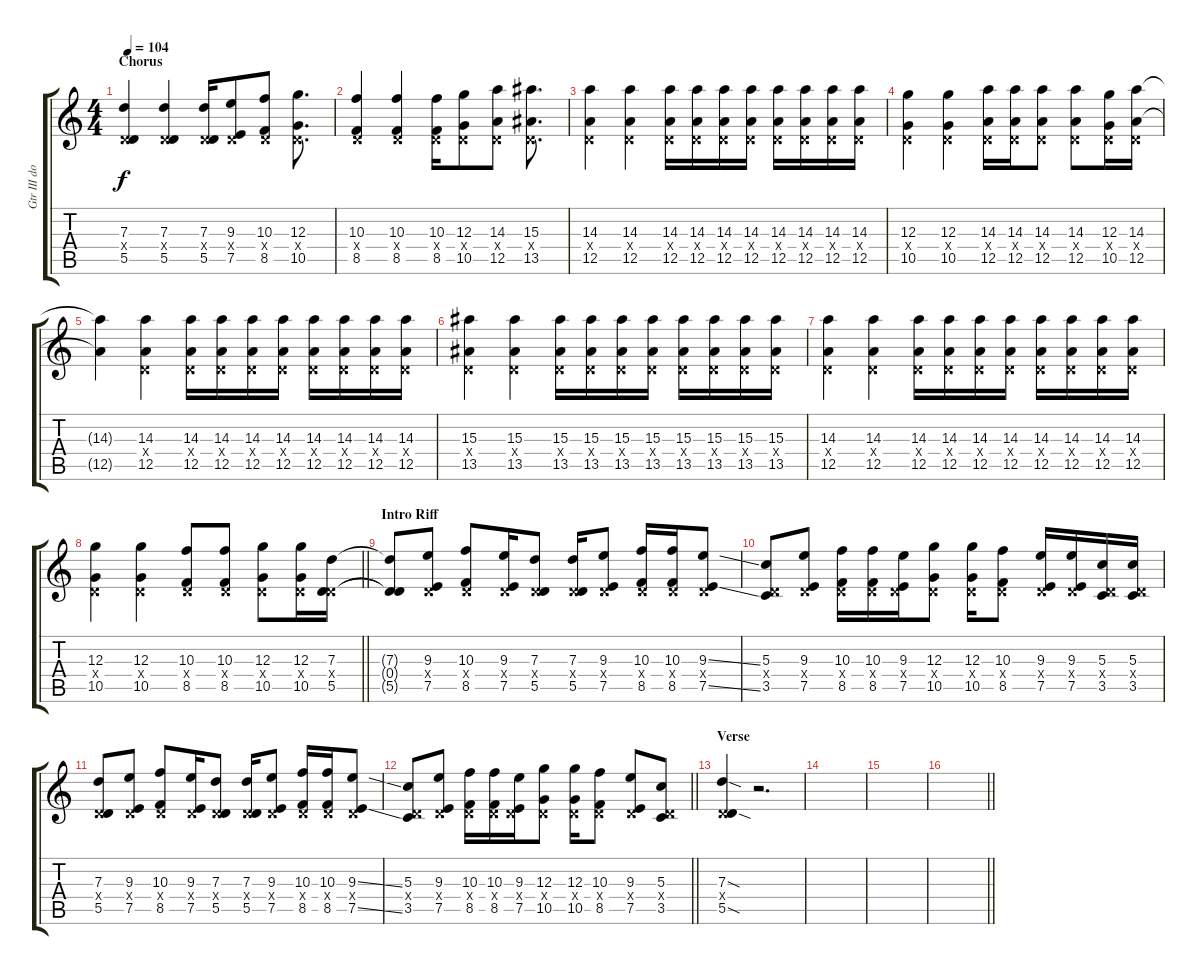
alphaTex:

\track ("Gtr III doubled" "Gtr III do") {instrument distortionguitar}
\staff {score tabs}
\tuning (E4 B3 G3 D3 A2 D2) {hide}
\ts (4 4)
\section ("" "Chorus")
\tempo 104
\clef g2
\ks c
(7.3 0.4{x} 5.5).4{dy f} (7.3 0.4{x} 5.5).4 (7.3 0.4{x} 5.5).16 (9.3 0.4{x} 7.5).8 (10.3 0.4{x} 8.5).8 (12.3 0.4{x} 10.5).8{d} |
(10.3 0.4{x} 8.5).4 (10.3 0.4{x} 8.5).4 (10.3 0.4{x} 8.5).16 (12.3 0.4{x} 10.5).8 (14.3 0.4{x} 12.5).8 (15.3 0.4{x} 13.5).8{d} |
(14.3 0.4{x} 12.5).4 (14.3 0.4{x} 12.5).4 (14.3 0.4{x} 12.5).16 (14.3 0.4{x} 12.5).16 (14.3 0.4{x} 12.5).16 (14.3 0.4{x} 12.5).16 (14.3 0.4{x} 12.5).16 (14.3 0.4{x} 12.5).16 (14.3 0.4{x} 12.5).16 (14.3 0.4{x} 12.5).16 |
(12.3 0.4{x} 10.5).4 (12.3 0.4{x} 10.5).4 (14.3 0.4{x} 12.5).16 (14.3 0.4{x} 12.5).16 (14.3 0.4{x} 12.5).8 (14.3 0.4{x} 12.5).8 (12.3 0.4{x} 10.5).16 (14.3 0.4{x} 12.5).16 |
(14.3{t} 12.5{t}).4 (14.3 0.4{x} 12.5).4 (14.3 0.4{x} 12.5).16 (14.3 0.4{x} 12.5).16 (14.3 0.4{x} 12.5).16 (14.3 0.4{x} 12.5).16 (14.3 0.4{x} 12.5).16 (14.3 0.4{x} 12.5).16 (14.3 0.4{x} 12.5).16 (14.3 0.4{x} 12.5).16 |
(15.3 0.4{x} 13.5).4 (15.3 0.4{x} 13.5).4 (15.3 0.4{x} 13.5).16 (15.3 0.4{x} 13.5).16 (15.3 0.4{x} 13.5).16 (15.3 0.4{x} 13.5).16 (15.3 0.4{x} 13.5).16 (15.3 0.4{x} 13.5).16 (15.3 0.4{x} 13.5).16 (15.3 0.4{x} 13.5).16 |
(14.3 0.4{x} 12.5).4 (14.3 0.4{x} 12.5).4 (14.3 0.4{x} 12.5).16 (14.3 0.4{x} 12.5).16 (14.3 0.4{x} 12.5).16 (14.3 0.4{x} 12.5).16 (14.3 0.4{x} 12.5).16 (14.3 0.4{x} 12.5).16 (14.3 0.4{x} 12.5).16 (14.3 0.4{x} 12.5).16 |
\barLineRight lightlight
(12.3 0.4{x} 10.5).4 (12.3 0.4{x} 10.5).4 (10.3 0.4{x} 8.5).8 (10.3 0.4{x} 8.5).8 (12.3 0.4{x} 10.5).8 (12.3 0.4{x} 10.5).16 (7.3 0.4{x} 5.5).16 |
\section ("" "Intro Riff")
(7.3{t} 0.4{t} 5.5{t}).8 (9.3 0.4{x} 7.5).8 (10.3 0.4{x} 8.5).8 (9.3 0.4{x} 7.5).16 (7.3 0.4{x} 5.5).8 (7.3 0.4{x} 5.5).16 (9.3 0.4{x} 7.5).8 (10.3 0.4{x} 8.5).16 (10.3 0.4{x} 8.5).16 (9.3{ss} 0.4{x} 7.5{ss}).8 |
(5.3 0.4{x} 3.5).8 (9.3 0.4{x} 7.5).8 (10.3 0.4{x} 8.5).16 (10.3 0.4{x} 8.5).16 (9.3 0.4{x} 7.5).16 (12.3 0.4{x} 10.5).8 (12.3 0.4{x} 10.5).16 (10.3 0.4{x} 8.5).8 (9.3 0.4{x} 7.5).16 (9.3 0.4{x} 7.5).16 (5.3 0.4{x} 3.5).16 (5.3 0.4{x} 3.5).16 |
(7.3 0.4{x} 5.5).8 (9.3 0.4{x} 7.5).8 (10.3 0.4{x} 8.5).8 (9.3 0.4{x} 7.5).16 (7.3 0.4{x} 5.5).8 (7.3 0.4{x} 5.5).16 (9.3 0.4{x} 7.5).8 (10.3 0.4{x} 8.5).16 (10.3 0.4{x} 8.5).16 (9.3{ss} 0.4{x} 7.5{ss}).8 |
\barLineRight lightlight
(5.3 0.4{x} 3.5).8 (9.3 0.4{x} 7.5).8 (10.3 0.4{x} 8.5).16 (10.3 0.4{x} 8.5).16 (9.3 0.4{x} 7.5).16 (12.3 0.4{x} 10.5).8 (12.3 0.4{x} 10.5).16 (10.3 0.4{x} 8.5).8 (9.3 0.4{x} 7.5).8 (5.3 0.4{x} 3.5).8 |
\section ("" "Verse")
(7.3{sod} 0.4{x} 5.5{sod}).4 r.2{d} |
|
|
\barLineRight lightlight
